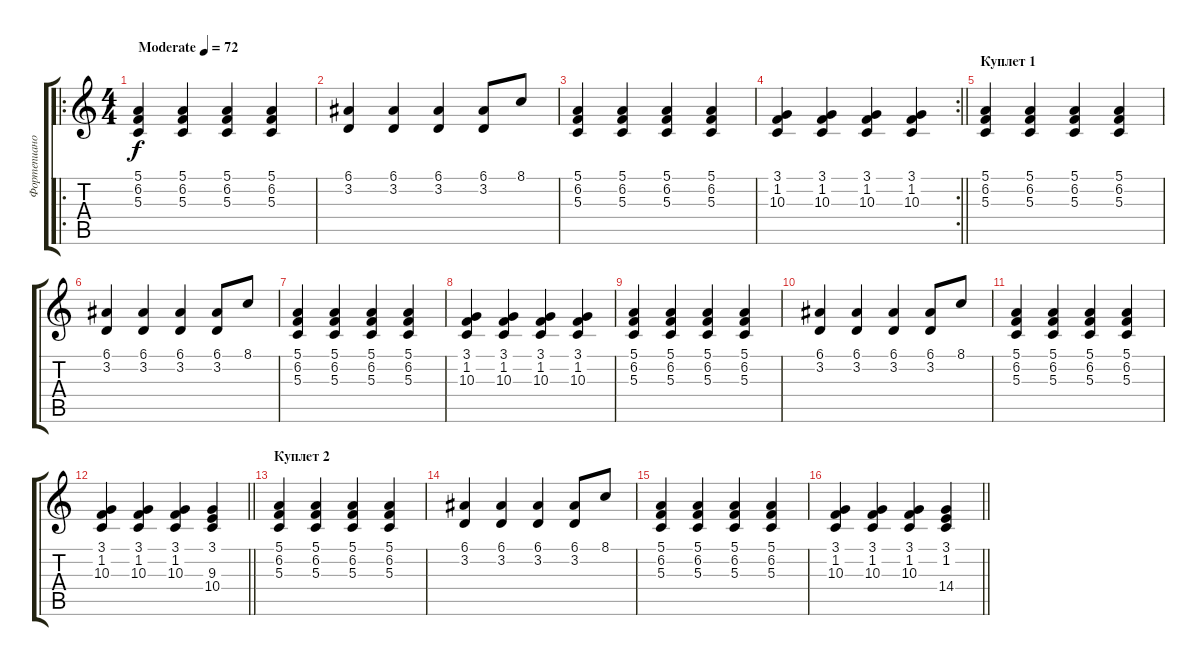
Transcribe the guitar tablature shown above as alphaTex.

\track ("Фортепиано (п.р.)" "Фортепиано") {instrument acousticgrandpiano}
\staff {score tabs}
\tuning (E4 B3 G3 D3 A2 E2) {hide}
\ro
\ts (4 4)
\tempo (72 "Moderate")
\clef g2
\ks c
(5.1 6.2 5.3).4{dy f instrument acousticgrandpiano} (5.1 6.2 5.3).4 (5.1 6.2 5.3).4 (5.1 6.2 5.3).4 |
(6.1 3.2).4 (6.1 3.2).4 (6.1 3.2).4 (6.1 3.2).8 8.1.8 |
(5.1 6.2 5.3).4 (5.1 6.2 5.3).4 (5.1 6.2 5.3).4 (5.1 6.2 5.3).4 |
\rc 2
\barLineRight lightlight
(3.1 1.2 10.3).4 (3.1 1.2 10.3).4 (3.1 1.2 10.3).4 (3.1 1.2 10.3).4 |
\section ("" "Куплет 1")
(5.1 6.2 5.3).4 (5.1 6.2 5.3).4 (5.1 6.2 5.3).4 (5.1 6.2 5.3).4 |
(6.1 3.2).4 (6.1 3.2).4 (6.1 3.2).4 (6.1 3.2).8 8.1.8 |
(5.1 6.2 5.3).4 (5.1 6.2 5.3).4 (5.1 6.2 5.3).4 (5.1 6.2 5.3).4 |
(3.1 1.2 10.3).4 (3.1 1.2 10.3).4 (3.1 1.2 10.3).4 (3.1 1.2 10.3).4 |
(5.1 6.2 5.3).4 (5.1 6.2 5.3).4 (5.1 6.2 5.3).4 (5.1 6.2 5.3).4 |
(6.1 3.2).4 (6.1 3.2).4 (6.1 3.2).4 (6.1 3.2).8 8.1.8 |
(5.1 6.2 5.3).4 (5.1 6.2 5.3).4 (5.1 6.2 5.3).4 (5.1 6.2 5.3).4 |
\barLineRight lightlight
(3.1 1.2 10.3).4 (3.1 1.2 10.3).4 (3.1 1.2 10.3).4 (3.1 9.3 10.4).4 |
\section ("" "Куплет 2")
(5.1 6.2 5.3).4 (5.1 6.2 5.3).4 (5.1 6.2 5.3).4 (5.1 6.2 5.3).4 |
(6.1 3.2).4 (6.1 3.2).4 (6.1 3.2).4 (6.1 3.2).8 8.1.8 |
(5.1 6.2 5.3).4 (5.1 6.2 5.3).4 (5.1 6.2 5.3).4 (5.1 6.2 5.3).4 |
\barLineRight lightlight
(3.1 1.2 10.3).4 (3.1 1.2 10.3).4 (3.1 1.2 10.3).4 (3.1 1.2 14.4).4
